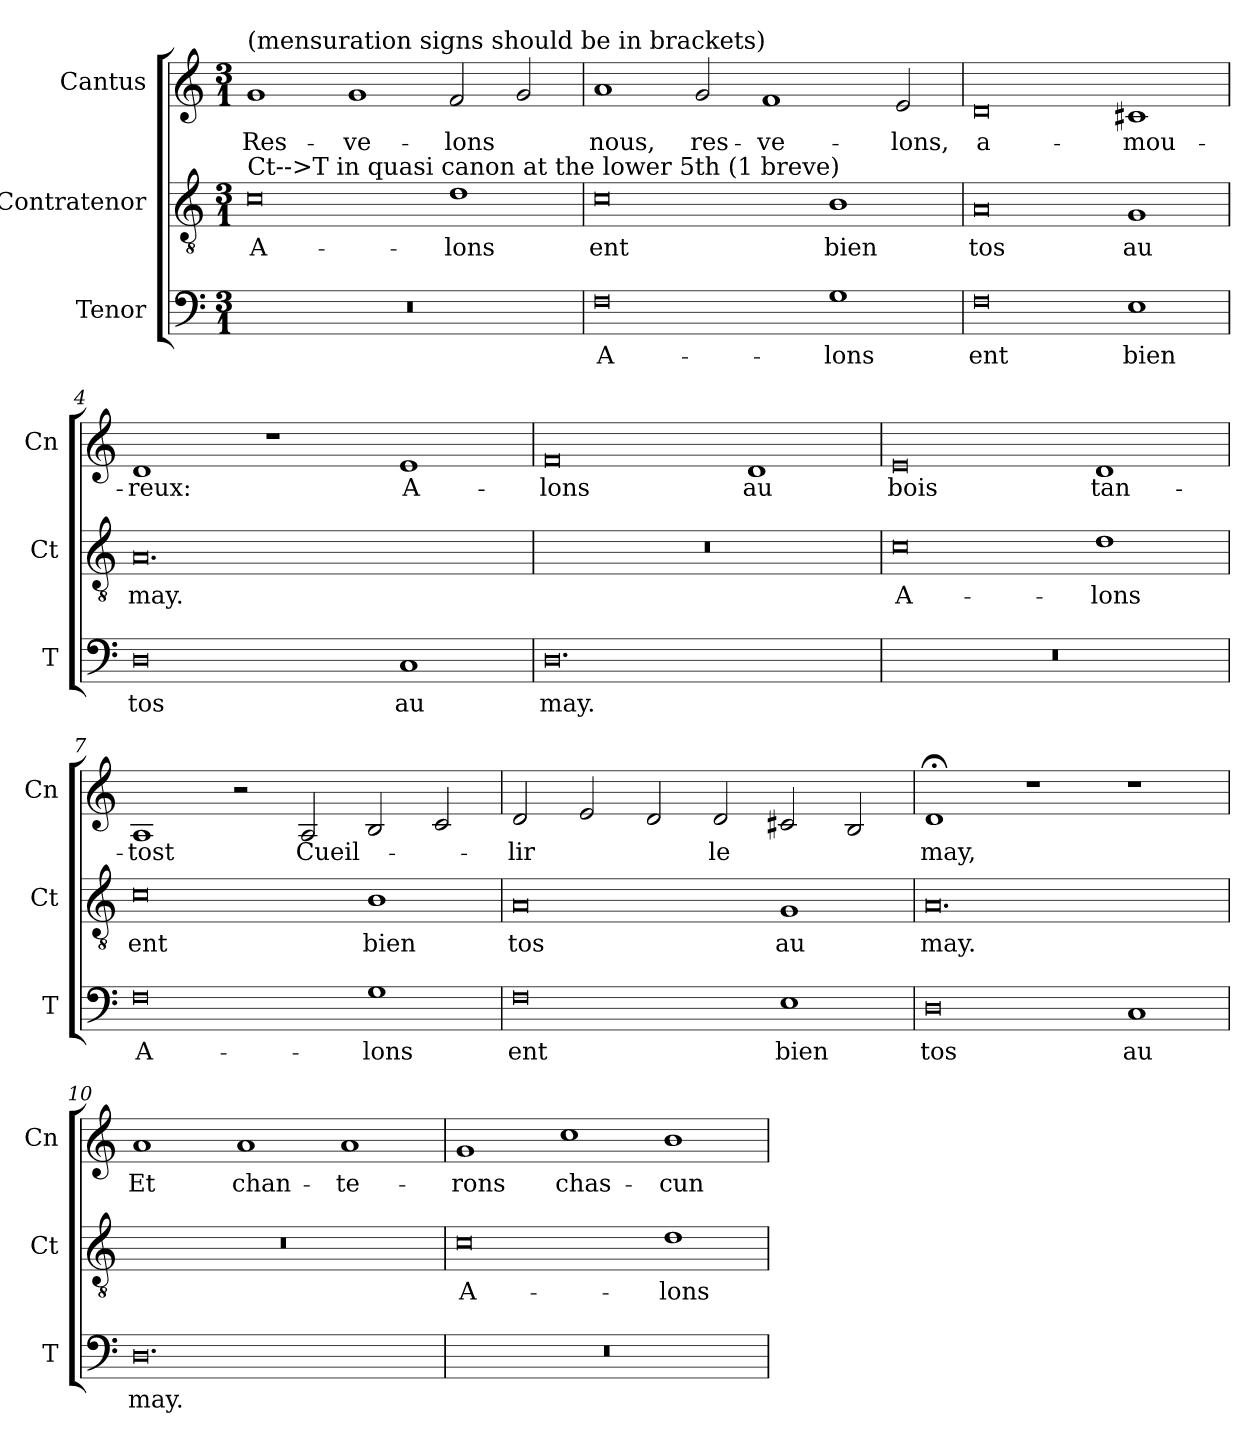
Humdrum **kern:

**kern	**text	**kern	**text	**kern	**text
*part3	*part3	*part2	*part2	*part1	*part1
*staff3	*staff3	*staff2	*staff2	*staff1	*staff1
*I"Tenor	*	*I"Contratenor	*	*I"Cantus	*
*I'T	*	*I'Ct	*	*I'Cn	*
*clefF4	*	*clefGv2	*	*clefG2	*
*k[]	*	*k[]	*	*k[]	*
*M3/1	*	*M3/1	*	*M3/1	*
=1	=1	=1	=1	=1	=1
!	!	!	!	!LO:TX:a:t=(mensuration signs should be in brackets)	!
!	!	!LO:TX:a:t=Ct-->T in quasi canon at the lower 5th (1 breve)	!	!	!
0.r	.	0c	A-	1g	Res-
.	.	.	.	1g	-ve-
.	.	1d	-lons	2f/	-lons
.	.	.	.	2g/	.
=2	=2	=2	=2	=2	=2
0F	A-	0c	ent	1a	nous,
.	.	.	.	2g/	res-
.	.	.	.	1f	-ve-
1G	-lons	1B	bien	.	.
.	.	.	.	2e/	-lons,
=3	=3	=3	=3	=3	=3
0F	ent	0A	tos	0d	a-
1E	bien	1G	au	1c#X	-mou-
=4	=4	=4	=4	=4	=4
0D	tos	0.A	may.	1d	-reux:
.	.	.	.	1r	.
1C	au	.	.	1e	A-
=5	=5	=5	=5	=5	=5
0.D	may.	0.r	.	0f	-lons
.	.	.	.	1d	au
=6	=6	=6	=6	=6	=6
0.r	.	0c	A-	0e	bois
.	.	1d	-lons	1d	tan-
=7	=7	=7	=7	=7	=7
0F	A-	0c	ent	1A	-tost
.	.	.	.	2r	.
.	.	.	.	2A/	Cueil-
1G	-lons	1B	bien	2B/	.
.	.	.	.	2c/	.
=8	=8	=8	=8	=8	=8
0F	ent	0A	tos	2d/	-lir
.	.	.	.	2e/	.
.	.	.	.	2d/	.
.	.	.	.	2d/	le
1E	bien	1G	au	2c#X/	.
.	.	.	.	2B/	.
=9	=9	=9	=9	=9	=9
0D	tos	0.A	may.	1d;<	may,
.	.	.	.	1r	.
1C	au	.	.	1r	.
=10	=10	=10	=10	=10	=10
0.D	may.	0.r	.	1a	Et
.	.	.	.	1a	chan-
.	.	.	.	1a	-te-
=11	=11	=11	=11	=11	=11
0.r	.	0c	A-	1g	-rons
.	.	.	.	1cc	chas-
.	.	1d	-lons	1b	-cun
=	=	=	=	=	=
*-	*-	*-	*-	*-	*-
